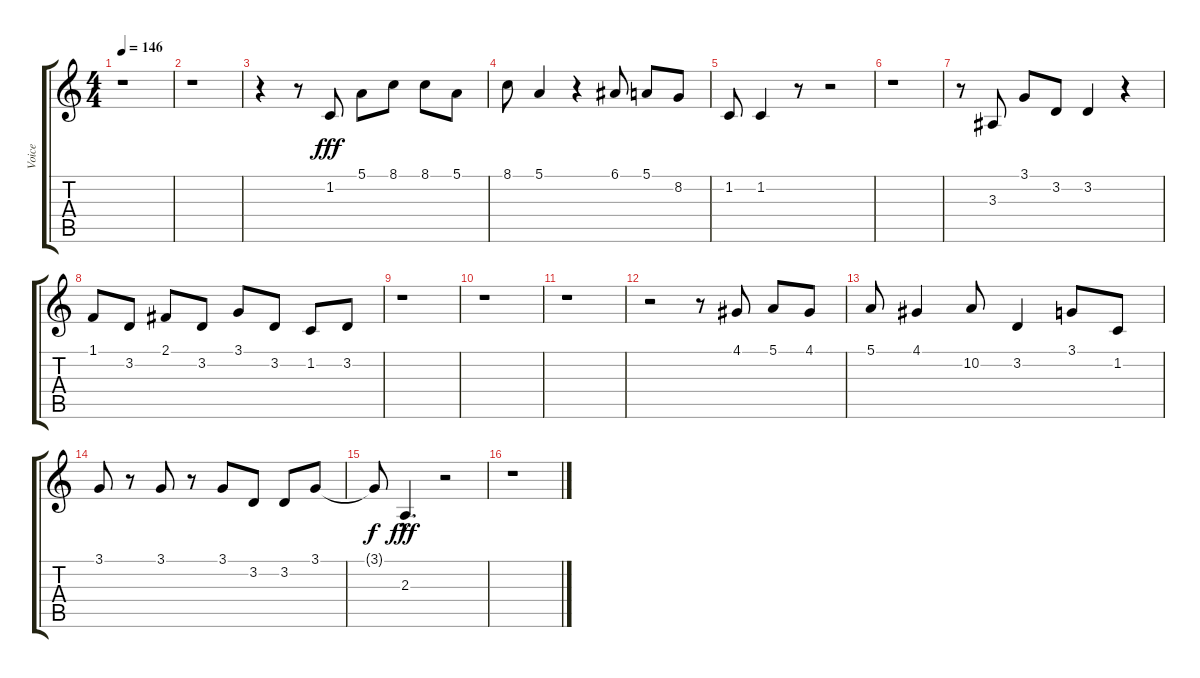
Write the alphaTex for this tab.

\track ("Voice" "Voice") {instrument lead6voice}
\staff {score tabs}
\tuning (E4 B3 G3 D3 A2 E2) {hide}
\ts (4 4)
\tempo 146
\clef g2
\ks c
r.1{dy fff} |
r.1 |
r.4 r.8 1.2.8 5.1.8 8.1.8 8.1.8 5.1.8 |
8.1.8 5.1.4 r.4 6.1.8 5.1.8 8.2.8 |
1.2.8 1.2.4 r.8 r.2 |
r.1 |
r.8 3.3.8 3.1.8 3.2.8 3.2.4 r.4 |
1.1.8 3.2.8 2.1.8 3.2.8 3.1.8 3.2.8 1.2.8 3.2.8 |
r.1 |
r.1 |
r.1 |
r.2 r.8 4.1.8 5.1.8 4.1.8 |
5.1.8 4.1.4 10.2.8 3.2.4 3.1.8 1.2.8 |
3.1.8 r.8 3.1.8 r.8 3.1.8 3.2.8 3.2.8 3.1.8 |
3.1{t}.8{dy f} 2.3{hac}.4{d dy fff} r.2 |
r.1
